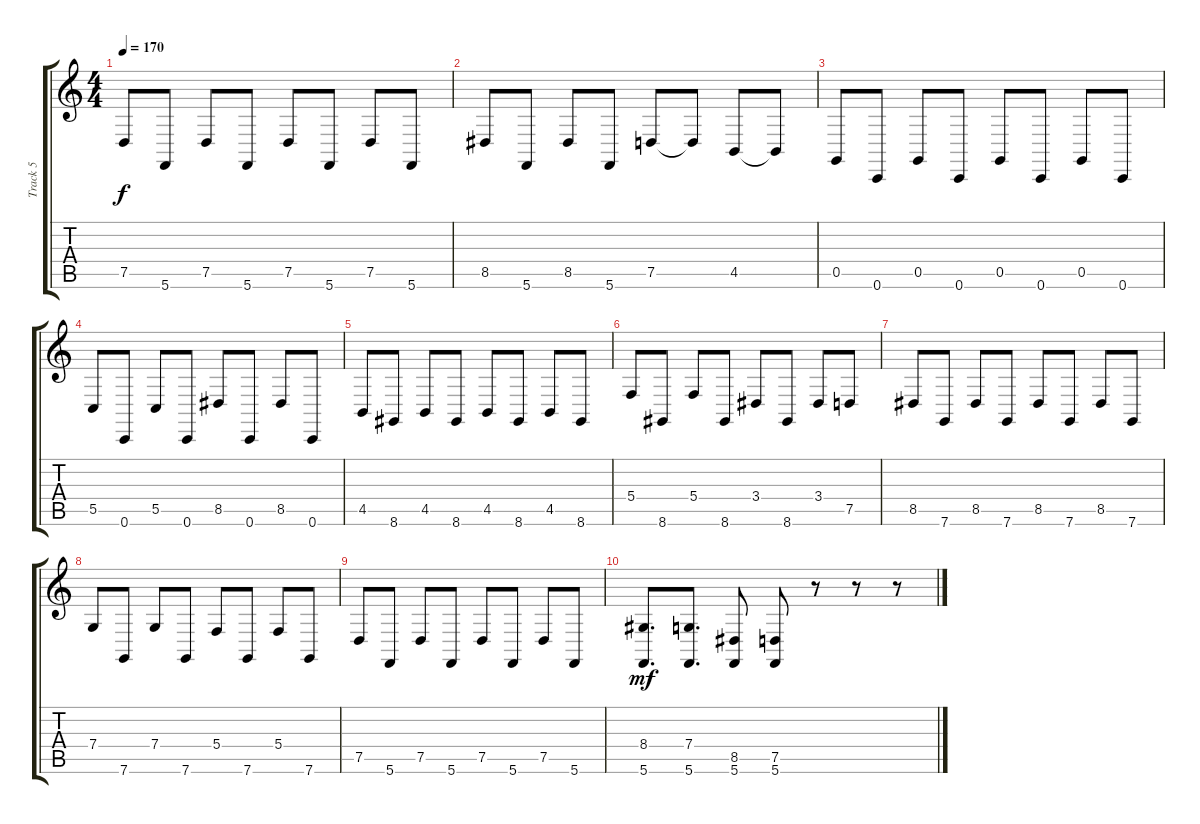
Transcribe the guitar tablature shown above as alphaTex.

\track ("Track 5" "Track 5") {instrument stringensemble1}
\staff {score tabs}
\tuning (D4 A3 F3 C3 G2 C2) {hide}
\ts (4 4)
\tempo 170
\clef g2
\ks c
7.5.8{dy f} 5.6.8 7.5.8 5.6.8 7.5.8 5.6.8 7.5.8 5.6.8 |
8.5.8 5.6.8 8.5.8 5.6.8 7.5.8 7.5{t}.8 4.5.8 4.5{t}.8 |
0.5.8 0.6.8 0.5.8 0.6.8 0.5.8 0.6.8 0.5.8 0.6.8 |
5.5.8 0.6.8 5.5.8 0.6.8 8.5.8 0.6.8 8.5.8 0.6.8 |
4.5.8 8.6.8 4.5.8 8.6.8 4.5.8 8.6.8 4.5.8 8.6.8 |
5.4.8 8.6.8 5.4.8 8.6.8 3.4.8 8.6.8 3.4.8 7.5.8 |
8.5.8 7.6.8 8.5.8 7.6.8 8.5.8 7.6.8 8.5.8 7.6.8 |
7.4.8 7.6.8 7.4.8 7.6.8 5.4.8 7.6.8 5.4.8 7.6.8 |
7.5.8 5.6.8 7.5.8 5.6.8 7.5.8 5.6.8 7.5.8 5.6.8 |
(8.4 5.6).8{d dy mf} (7.4 5.6).8{d} (8.5 5.6).8 (7.5 5.6).8 r.8 r.8 r.8
